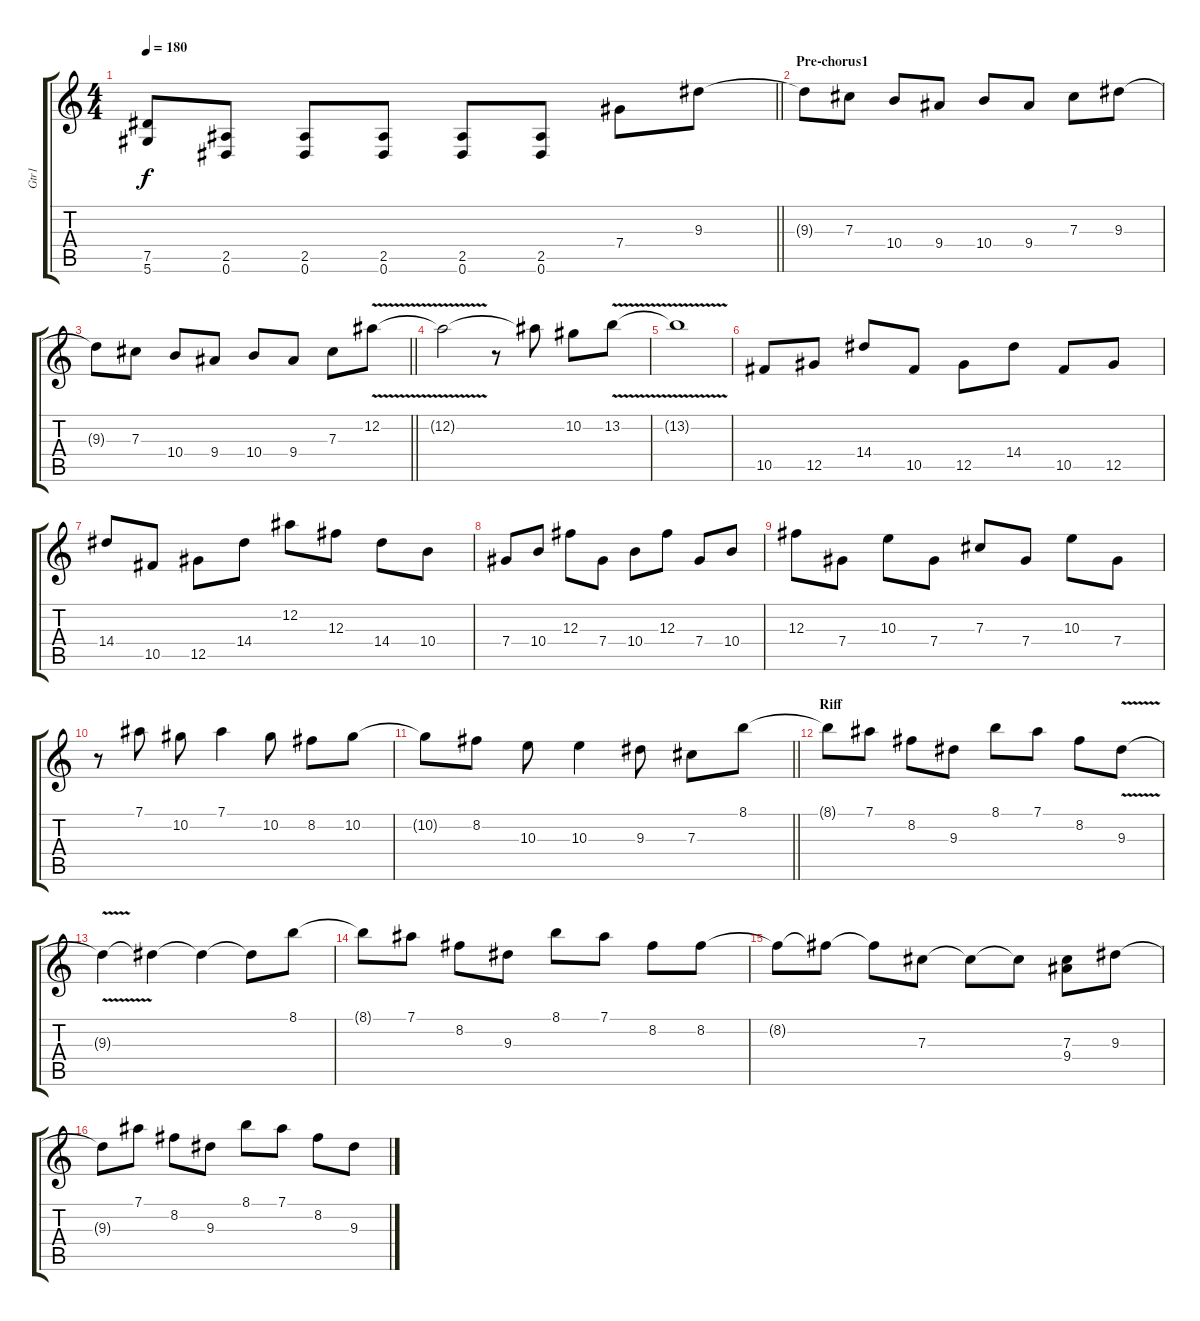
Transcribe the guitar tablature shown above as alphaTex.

\track ("Gtr1" "Gtr1") {instrument distortionguitar}
\staff {score tabs}
\tuning (Eb4 Bb3 Gb3 Db3 Ab2 Eb2) {hide}
\ts (4 4)
\tempo 180
\clef g2
\barLineRight lightlight
\ks c
(7.5{t} 5.6{t}).8{dy f} (2.5 0.6).8 (2.5 0.6).8 (2.5 0.6).8 (2.5 0.6).8 (2.5 0.6).8 7.4.8 9.3.8 |
\section ("" "Pre-chorus1")
9.3{t}.8 7.3.8 10.4.8 9.4.8 10.4.8 9.4.8 7.3.8 9.3.8 |
\barLineRight lightlight
9.3{t}.8 7.3.8 10.4.8 9.4.8 10.4.8 9.4.8 7.3.8 12.2{v}.8 |
12.2{t}.2{volume 11} r.8 12.2{t}.8 10.2.8 13.2{v}.8 |
13.2{t}.1 |
10.5.8{volume 14} 12.5.8 14.4.8 10.5.8 12.5.8 14.4.8 10.5.8 12.5.8 |
14.4.8 10.5.8 12.5.8 14.4.8 12.2.8 12.3.8 14.4.8 10.4.8 |
7.4.8 10.4.8 12.3.8 7.4.8 10.4.8 12.3.8 7.4.8 10.4.8 |
12.3.8 7.4.8 10.3.8 7.4.8 7.3.8 7.4.8 10.3.8 7.4.8 |
r.8 7.1.8 10.2.8 7.1.4 10.2.8 8.2.8 10.2.8 |
\barLineRight lightlight
10.2{t}.8 8.2.8 10.3.8 10.3.4 9.3.8 7.3.8 8.1.8 |
\section ("" "Riff")
8.1{t}.8 7.1.8 8.2.8 9.3.8 8.1.8 7.1.8 8.2.8 9.3{v}.8 |
9.3{t}.4 9.3{t}.4 9.3{t}.4 9.3{t}.8 8.1.8 |
8.1{t}.8 7.1.8 8.2.8 9.3.8 8.1.8 7.1.8 8.2.8 8.2.8 |
8.2{t}.8 8.2{t}.8 8.2{t}.8 7.3.8 7.3{t}.8 7.3{t}.8 (7.3 9.4).8 9.3.8 |
9.3{t}.8 7.1.8 8.2.8 9.3.8 8.1.8 7.1.8 8.2.8 9.3.8
